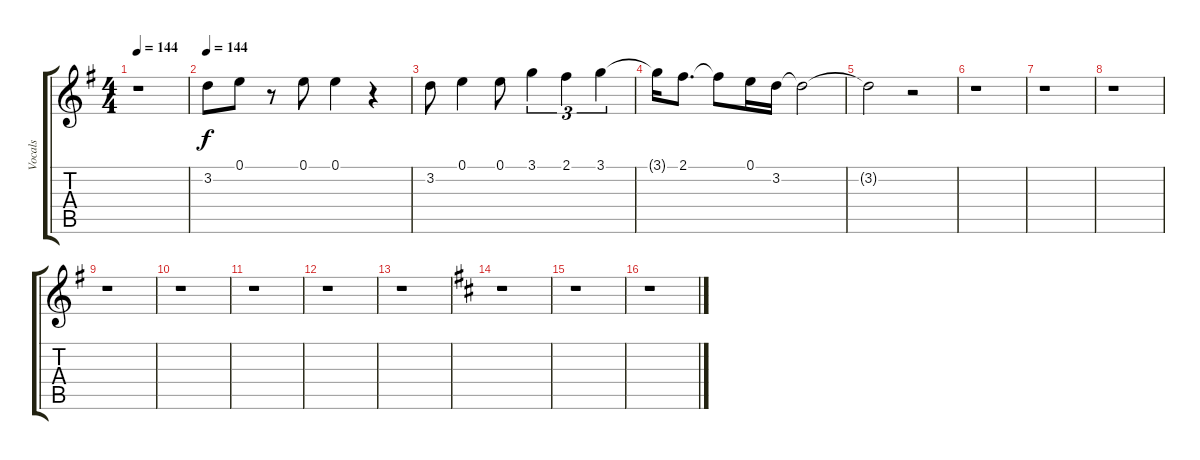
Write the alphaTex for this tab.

\track ("Vocals" "Vocals") {instrument overdrivenguitar}
\staff {score tabs}
\tuning (E4 B3 G3 D3 A2 E2) {hide}
\ts (4 4)
\tempo 144
\clef g2
\ks eminor
r.1{dy f} |
\tempo 144
3.2.8 0.1.8 r.8 0.1.8 0.1.4 r.4 |
3.2.8 0.1.4 0.1.8 3.1.4{tu (3 2)} 2.1.4{tu (3 2)} 3.1.4{tu (3 2)} |
3.1{t}.16 2.1.8{d} 2.1{t}.8 0.1.16 3.2.16 3.2{t}.2 |
3.2{t}.2 r.2 |
r.1 |
r.1 |
r.1 |
r.1 |
r.1 |
r.1 |
r.1 |
r.1 |
\ks bminor
r.1 |
r.1 |
r.1
